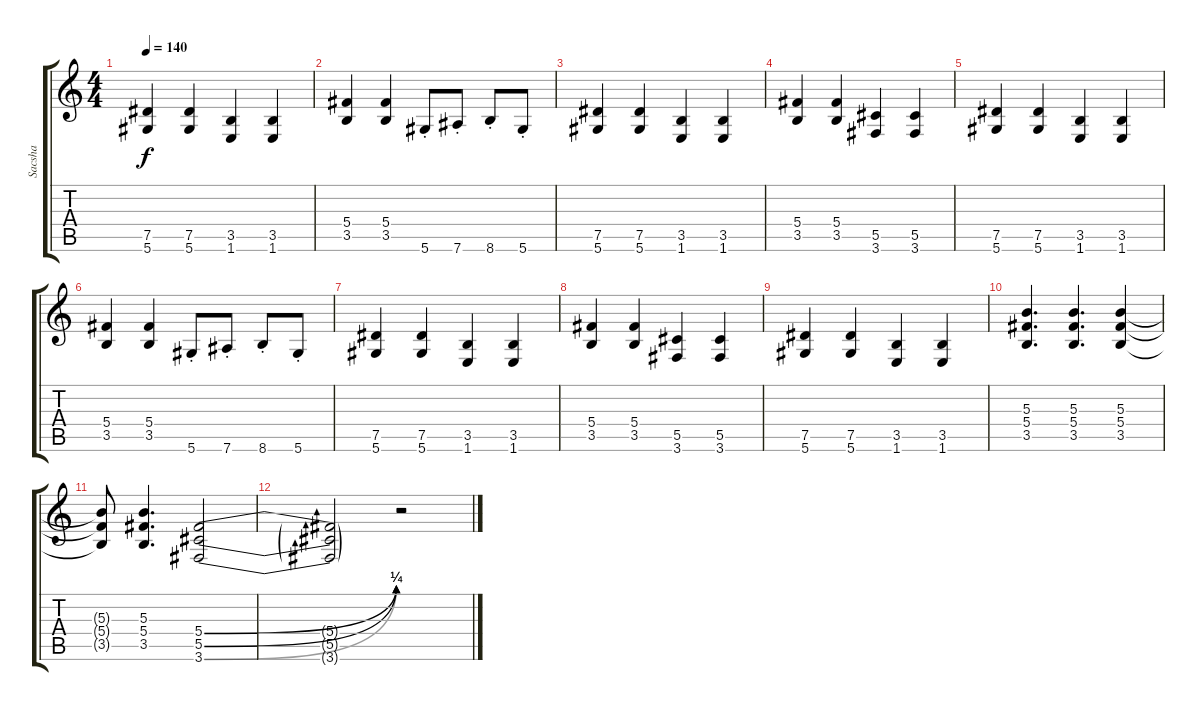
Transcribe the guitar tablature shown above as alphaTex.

\track ("Sacsha" "Sacsha") {instrument distortionguitar}
\staff {score tabs}
\tuning (Eb4 Bb3 Gb3 Db3 Ab2 Eb2) {hide}
\ts (4 4)
\tempo 140
\clef g2
\ks c
(7.5 5.6).4{dy f} (7.5 5.6).4 (3.5 1.6).4 (3.5 1.6).4 |
(5.4 3.5).4 (5.4 3.5).4 5.6{st}.8 7.6{st}.8 8.6{st}.8 5.6{st}.8 |
(7.5 5.6).4 (7.5 5.6).4 (3.5 1.6).4 (3.5 1.6).4 |
(5.4 3.5).4 (5.4 3.5).4 (5.5 3.6).4 (5.5 3.6).4 |
(7.5 5.6).4 (7.5 5.6).4 (3.5 1.6).4 (3.5 1.6).4 |
(5.4 3.5).4 (5.4 3.5).4 5.6{st}.8 7.6{st}.8 8.6{st}.8 5.6{st}.8 |
(7.5 5.6).4 (7.5 5.6).4 (3.5 1.6).4 (3.5 1.6).4 |
(5.4 3.5).4 (5.4 3.5).4 (5.5 3.6).4 (5.5 3.6).4 |
(7.5 5.6).4 (7.5 5.6).4 (3.5 1.6).4 (3.5 1.6).4 |
(5.3 5.4 3.5).4{d} (5.3 5.4 3.5).4{d} (5.3 5.4 3.5).4 |
(5.3{t} 5.4{t} 3.5{t}).8 (5.3 5.4 3.5).4{d} (5.4{be (bend 0 0 60 1)} 5.5{be (bend 0 0 60 1)} 3.6{be (bend 0 0 60 1)}).2 |
(5.4{t} 5.5{t} 3.6{t}).2 r.2
